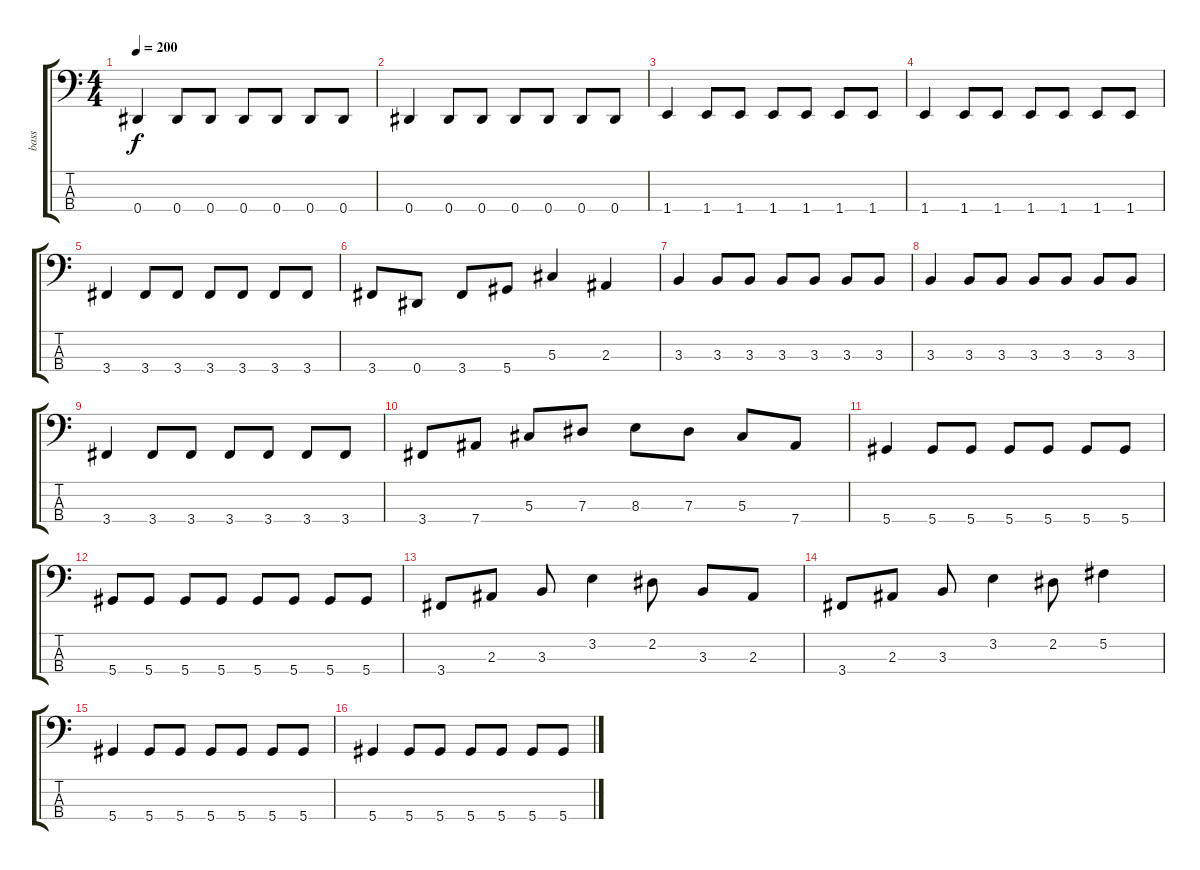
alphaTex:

\track ("bass" "bass") {instrument electricbasspick}
\staff {score tabs}
\tuning (Gb2 Db2 Ab1 Eb1) {hide}
\ts (4 4)
\tempo 200
\clef f4
\ks c
0.4.4{dy f} 0.4.8 0.4.8 0.4.8 0.4.8 0.4.8 0.4.8 |
0.4.4 0.4.8 0.4.8 0.4.8 0.4.8 0.4.8 0.4.8 |
1.4.4 1.4.8 1.4.8 1.4.8 1.4.8 1.4.8 1.4.8 |
1.4.4 1.4.8 1.4.8 1.4.8 1.4.8 1.4.8 1.4.8 |
3.4.4 3.4.8 3.4.8 3.4.8 3.4.8 3.4.8 3.4.8 |
3.4.8 0.4.8 3.4.8 5.4.8 5.3.4 2.3.4 |
3.3.4 3.3.8 3.3.8 3.3.8 3.3.8 3.3.8 3.3.8 |
3.3.4 3.3.8 3.3.8 3.3.8 3.3.8 3.3.8 3.3.8 |
3.4.4 3.4.8 3.4.8 3.4.8 3.4.8 3.4.8 3.4.8 |
3.4.8 7.4.8 5.3.8 7.3.8 8.3.8 7.3.8 5.3.8 7.4.8 |
5.4.4 5.4.8 5.4.8 5.4.8 5.4.8 5.4.8 5.4.8 |
5.4.8 5.4.8 5.4.8 5.4.8 5.4.8 5.4.8 5.4.8 5.4.8 |
3.4.8 2.3.8 3.3.8 3.2.4 2.2.8 3.3.8 2.3.8 |
3.4.8 2.3.8 3.3.8 3.2.4 2.2.8 5.2.4 |
5.4.4 5.4.8 5.4.8 5.4.8 5.4.8 5.4.8 5.4.8 |
5.4.4 5.4.8 5.4.8 5.4.8 5.4.8 5.4.8 5.4.8
